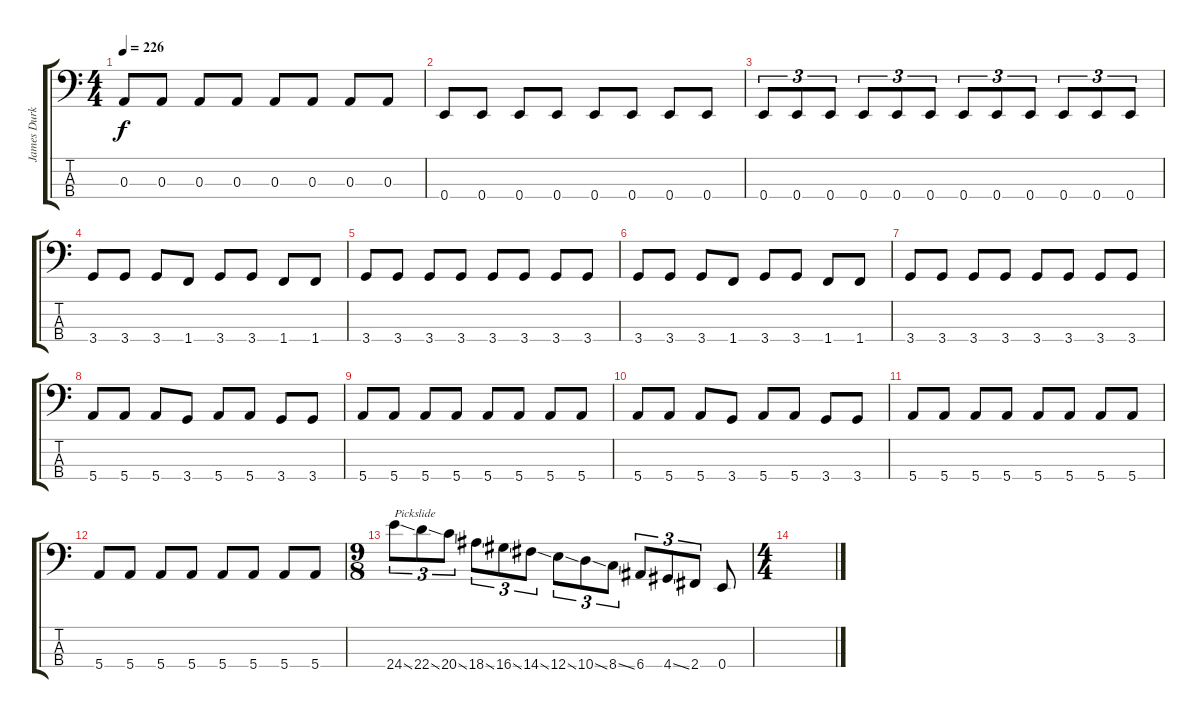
\track ("James Durkin (Bass)" "James Durk") {instrument electricbasspick}
\staff {score tabs}
\tuning (G2 D2 A1 E1) {hide}
\ts (4 4)
\tempo 226
\clef f4
\ks c
0.3.8{dy f} 0.3.8 0.3.8 0.3.8 0.3.8 0.3.8 0.3.8 0.3.8 |
0.4.8 0.4.8 0.4.8 0.4.8 0.4.8 0.4.8 0.4.8 0.4.8 |
0.4.8{tu (3 2)} 0.4.8{tu (3 2)} 0.4.8{tu (3 2)} 0.4.8{tu (3 2)} 0.4.8{tu (3 2)} 0.4.8{tu (3 2)} 0.4.8{tu (3 2)} 0.4.8{tu (3 2)} 0.4.8{tu (3 2)} 0.4.8{tu (3 2)} 0.4.8{tu (3 2)} 0.4.8{tu (3 2)} |
3.4.8 3.4.8 3.4.8 1.4.8 3.4.8 3.4.8 1.4.8 1.4.8 |
3.4.8 3.4.8 3.4.8 3.4.8 3.4.8 3.4.8 3.4.8 3.4.8 |
3.4.8 3.4.8 3.4.8 1.4.8 3.4.8 3.4.8 1.4.8 1.4.8 |
3.4.8 3.4.8 3.4.8 3.4.8 3.4.8 3.4.8 3.4.8 3.4.8 |
5.4.8 5.4.8 5.4.8 3.4.8 5.4.8 5.4.8 3.4.8 3.4.8 |
5.4.8 5.4.8 5.4.8 5.4.8 5.4.8 5.4.8 5.4.8 5.4.8 |
5.4.8 5.4.8 5.4.8 3.4.8 5.4.8 5.4.8 3.4.8 3.4.8 |
5.4.8 5.4.8 5.4.8 5.4.8 5.4.8 5.4.8 5.4.8 5.4.8 |
5.4.8 5.4.8 5.4.8 5.4.8 5.4.8 5.4.8 5.4.8 5.4.8 |
\ts (9 8)
24.4{ss}.8{tu (3 2) txt "Pickslide"} 22.4{ss}.8{tu (3 2)} 20.4{ss}.8{tu (3 2)} 18.4{ss}.8{tu (3 2)} 16.4{ss}.8{tu (3 2)} 14.4{ss}.8{tu (3 2)} 12.4{ss}.8{tu (3 2)} 10.4{ss}.8{tu (3 2)} 8.4{ss}.8{tu (3 2)} 6.4.8{tu (3 2)} 4.4{ss}.8{tu (3 2)} 2.4.8{tu (3 2)} 0.4.8 |
\ts (4 4)
